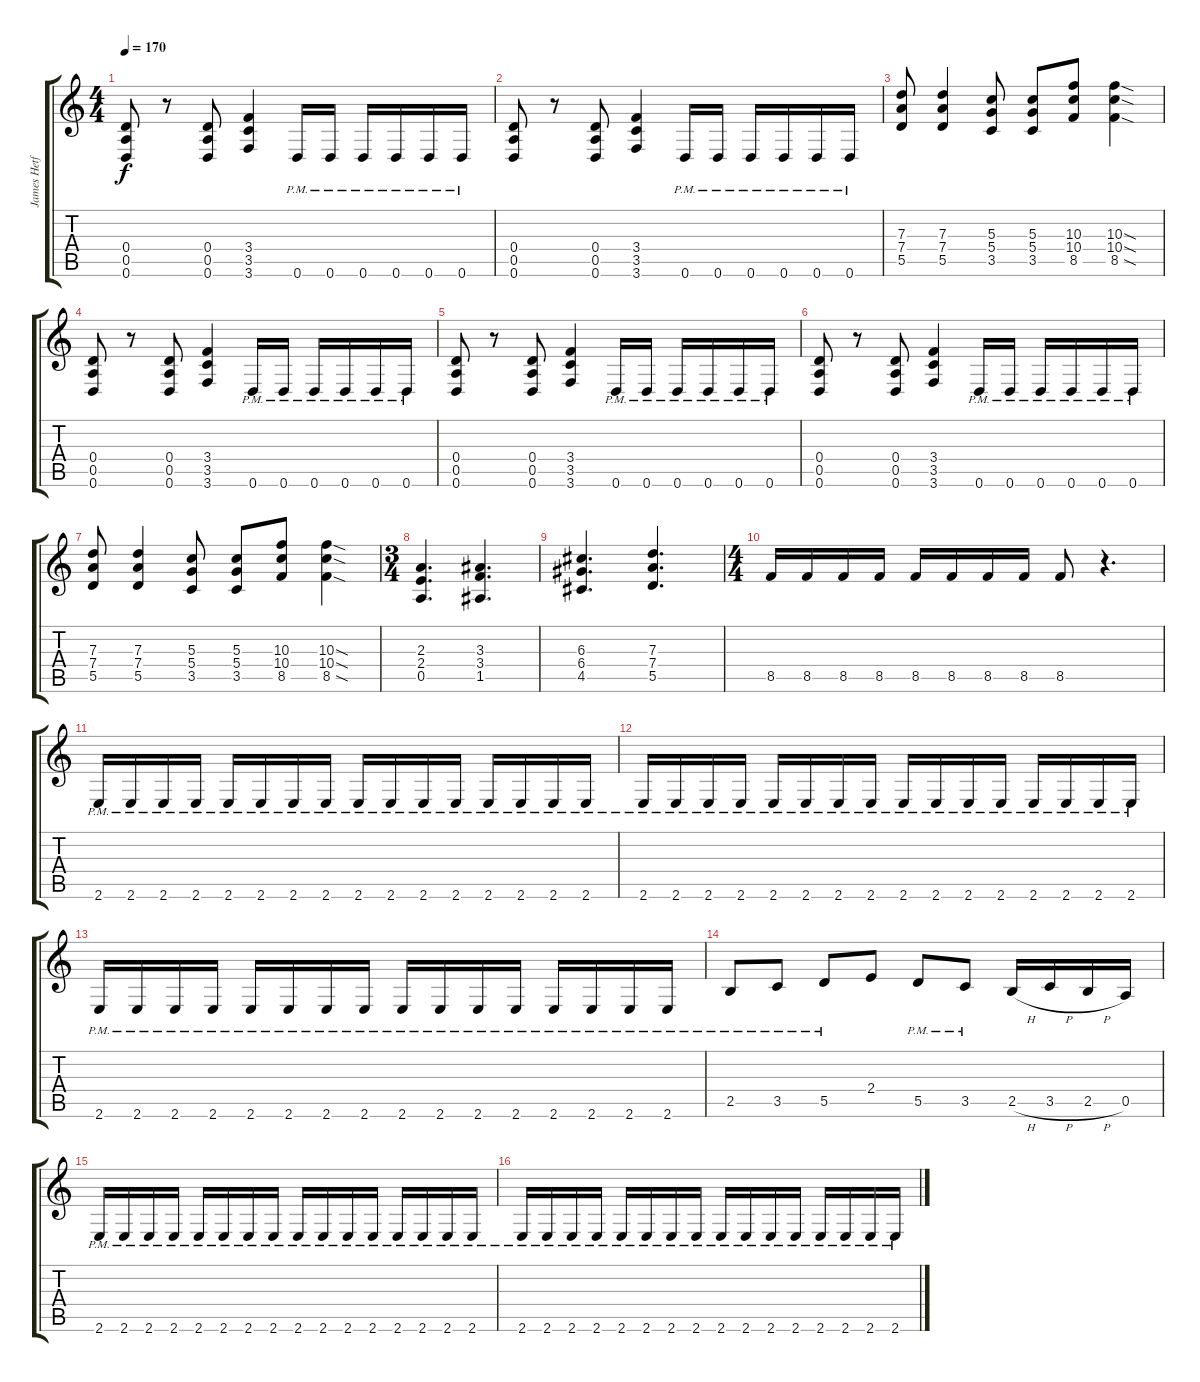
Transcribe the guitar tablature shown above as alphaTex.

\track ("James Hetfield" "James Hetf") {instrument distortionguitar}
\staff {score tabs}
\tuning (E4 B3 G3 D3 A2 D2) {hide}
\ts (4 4)
\tempo 170
\clef g2
\ks c
(0.4 0.5 0.6).8{dy f} r.8 (0.4 0.5 0.6).8 (3.4 3.5 3.6).4 0.6{pm}.16 0.6{pm}.16 0.6{pm}.16 0.6{pm}.16 0.6{pm}.16 0.6{pm}.16 |
(0.4 0.5 0.6).8 r.8 (0.4 0.5 0.6).8 (3.4 3.5 3.6).4 0.6{pm}.16 0.6{pm}.16 0.6{pm}.16 0.6{pm}.16 0.6{pm}.16 0.6{pm}.16 |
(7.3 7.4 5.5).8 (7.3 7.4 5.5).4 (5.3 5.4 3.5).8 (5.3 5.4 3.5).8 (10.3 10.4 8.5).8 (10.3{sod} 10.4{sod} 8.5{sod}).4 |
(0.4 0.5 0.6).8 r.8 (0.4 0.5 0.6).8 (3.4 3.5 3.6).4 0.6{pm}.16 0.6{pm}.16 0.6{pm}.16 0.6{pm}.16 0.6{pm}.16 0.6{pm}.16 |
(0.4 0.5 0.6).8 r.8 (0.4 0.5 0.6).8 (3.4 3.5 3.6).4 0.6{pm}.16 0.6{pm}.16 0.6{pm}.16 0.6{pm}.16 0.6{pm}.16 0.6{pm}.16 |
(0.4 0.5 0.6).8 r.8 (0.4 0.5 0.6).8 (3.4 3.5 3.6).4 0.6{pm}.16 0.6{pm}.16 0.6{pm}.16 0.6{pm}.16 0.6{pm}.16 0.6{pm}.16 |
(7.3 7.4 5.5).8 (7.3 7.4 5.5).4 (5.3 5.4 3.5).8 (5.3 5.4 3.5).8 (10.3 10.4 8.5).8 (10.3{sod} 10.4{sod} 8.5{sod}).4 |
\ts (3 4)
(2.3 2.4 0.5).4{d} (3.3 3.4 1.5).4{d} |
(6.3 6.4 4.5).4{d} (7.3 7.4 5.5).4{d} |
\ts (4 4)
8.5.16 8.5.16 8.5.16 8.5.16 8.5.16 8.5.16 8.5.16 8.5.16 8.5.8 r.4{d} |
2.6{pm}.16 2.6{pm}.16 2.6{pm}.16 2.6{pm}.16 2.6{pm}.16 2.6{pm}.16 2.6{pm}.16 2.6{pm}.16 2.6{pm}.16 2.6{pm}.16 2.6{pm}.16 2.6{pm}.16 2.6{pm}.16 2.6{pm}.16 2.6{pm}.16 2.6{pm}.16 |
2.6{pm}.16 2.6{pm}.16 2.6{pm}.16 2.6{pm}.16 2.6{pm}.16 2.6{pm}.16 2.6{pm}.16 2.6{pm}.16 2.6{pm}.16 2.6{pm}.16 2.6{pm}.16 2.6{pm}.16 2.6{pm}.16 2.6{pm}.16 2.6{pm}.16 2.6{pm}.16 |
2.6{pm}.16 2.6{pm}.16 2.6{pm}.16 2.6{pm}.16 2.6{pm}.16 2.6{pm}.16 2.6{pm}.16 2.6{pm}.16 2.6{pm}.16 2.6{pm}.16 2.6{pm}.16 2.6{pm}.16 2.6{pm}.16 2.6{pm}.16 2.6{pm}.16 2.6{pm}.16 |
2.5{pm}.8 3.5{pm}.8 5.5{pm}.8 2.4.8 5.5{pm}.8 3.5{pm}.8 2.5{h}.16 3.5{h}.16 2.5{h}.16 0.5.16 |
2.6{pm}.16 2.6{pm}.16 2.6{pm}.16 2.6{pm}.16 2.6{pm}.16 2.6{pm}.16 2.6{pm}.16 2.6{pm}.16 2.6{pm}.16 2.6{pm}.16 2.6{pm}.16 2.6{pm}.16 2.6{pm}.16 2.6{pm}.16 2.6{pm}.16 2.6{pm}.16 |
2.6{pm}.16 2.6{pm}.16 2.6{pm}.16 2.6{pm}.16 2.6{pm}.16 2.6{pm}.16 2.6{pm}.16 2.6{pm}.16 2.6{pm}.16 2.6{pm}.16 2.6{pm}.16 2.6{pm}.16 2.6{pm}.16 2.6{pm}.16 2.6{pm}.16 2.6{pm}.16
